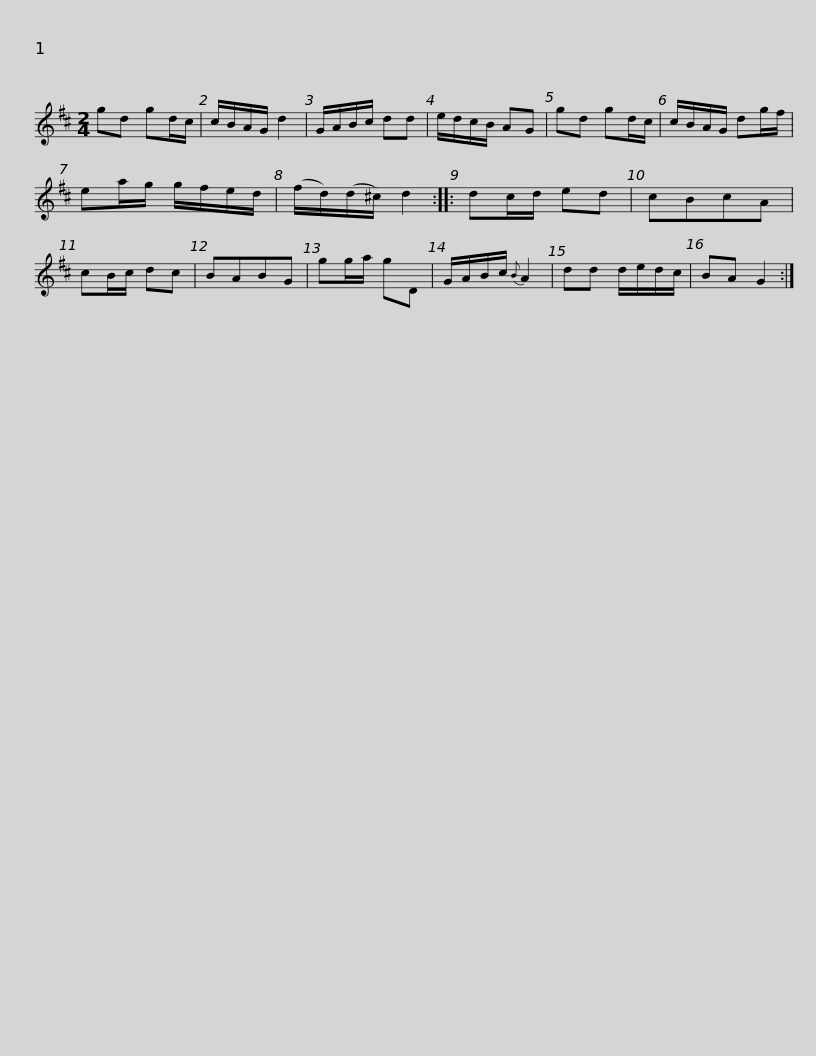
X:1
L:1/8
M:2/4
I:linebreak $
K:D
V:1 treble
V:1
 gd gd/c/ | c/B/A/G/ d2 | G/A/B/c/ dd | e/d/c/B/ AG | gd gd/c/ | %5
 c/B/A/G/ dg/f/ | ea/g/ g/f/e/d/ |$ (f/d/)(d/^c/) d2 :: dc/d/ ed | cBcA | %10
 cB/c/ dc | BABG | gg/a/ gD | G/A/B/c/{B} A2 | dd d/e/d/c/ | %15
 BA G2 :| %16
